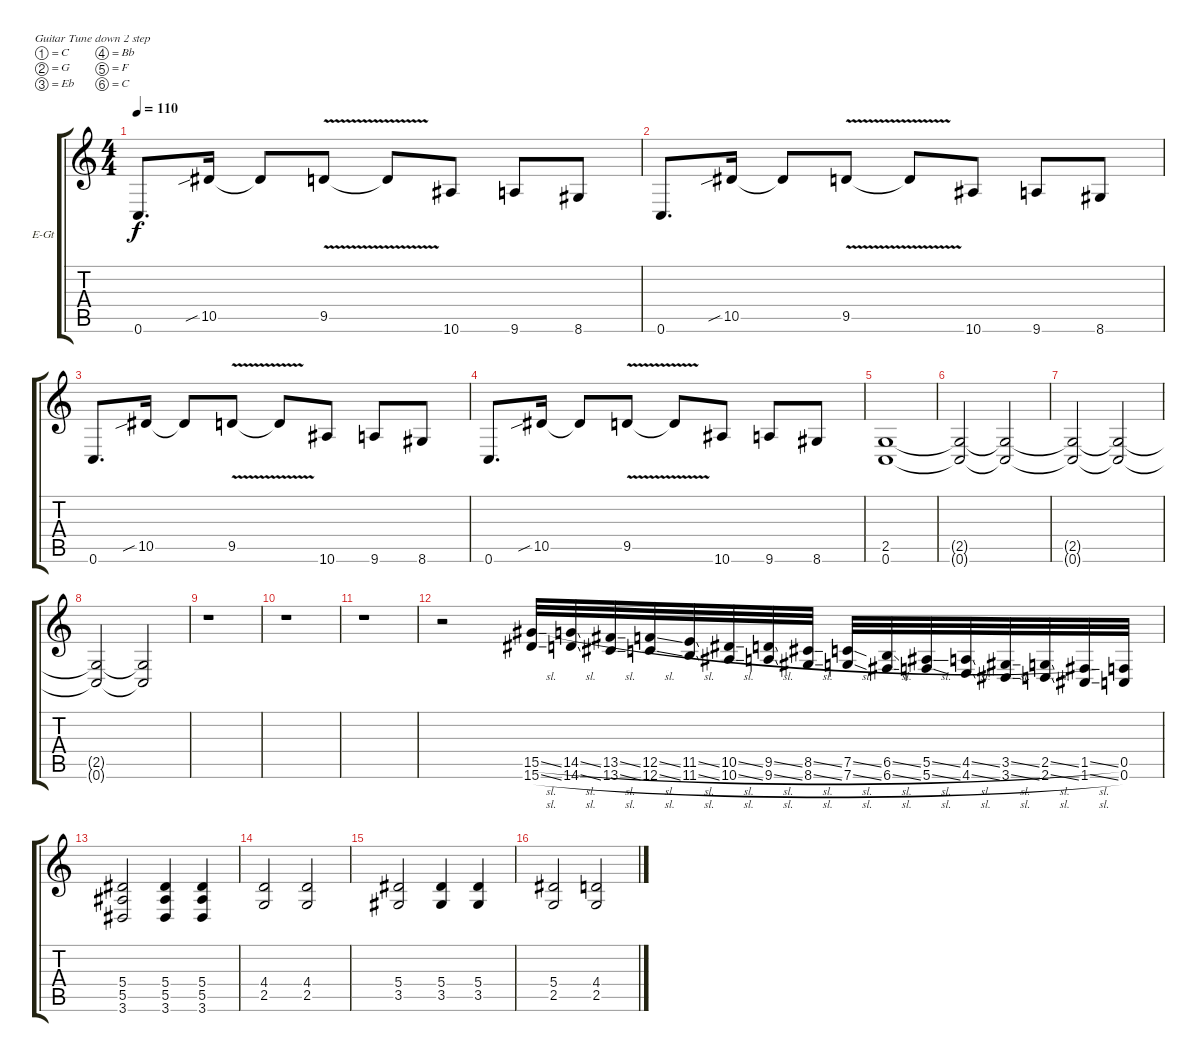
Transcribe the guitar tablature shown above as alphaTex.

\defaultSystemsLayout 4
\bracketExtendMode groupsimilarinstruments
\firstSystemTrackNameOrientation horizontal
\otherSystemsTrackNameOrientation horizontal
\track ("Electric Guitar 1" "E-Gt") {instrument distortionguitar}
\staff {score tabs}
\tuning (C4 G3 Eb3 Bb2 F2 C2)
\ts (4 4)
\tempo 110
\clef g2
\ks c
0.6.8{d dy f} 10.5{sib}.16 10.5{t}.8 9.5{v}.8 9.5{v t}.8 10.6.8 9.6.8 8.6.8 |
0.6.8{d} 10.5{sib}.16 10.5{t}.8 9.5{v}.8 9.5{v t}.8 10.6.8 9.6.8 8.6.8 |
0.6.8{d} 10.5{sib}.16 10.5{t}.8 9.5{v}.8 9.5{v t}.8 10.6.8 9.6.8 8.6.8 |
0.6.8{d} 10.5{sib}.16 10.5{t}.8 9.5{v}.8 9.5{v t}.8 10.6.8 9.6.8 8.6.8 |
(0.6 2.5).1 |
(0.6{t} 2.5{t}).2 (0.6{t} 2.5{t}).2 |
(0.6{t} 2.5{t}).2 (0.6{t} 2.5{t}).2 |
(0.6{t} 2.5{t}).2 (0.6{t} 2.5{t}).2 |
r.1 |
r.1 |
r.1 |
r.2 (15.6{sl} 15.5{sl}).32 (14.6{sl} 14.5{sl}).32 (13.6{sl} 13.5{sl}).32 (12.6{sl} 12.5{sl}).32 (11.6{sl} 11.5{sl}).32 (10.6{sl} 10.5{sl}).32 (9.6{sl} 9.5{sl}).32 (8.6{sl} 8.5{sl}).32 (7.6{sl} 7.5{sl}).32 (6.6{sl} 6.5{sl}).32 (5.6{sl} 5.5{sl}).32 (4.6{sl} 4.5{sl}).32 (3.6{sl} 3.5{sl}).32 (2.6{sl} 2.5{sl}).32 (1.6{sl} 1.5{sl}).32 (0.6 0.5).32 |
(3.6 5.5 5.4).2 (3.6 5.5 5.4).4 (5.4 5.5 3.6).4 |
(2.5 4.4).2 (4.4 2.5).2 |
(3.5 5.4).2 (5.4 3.5).4 (5.4 3.5).4 |
(2.5 5.4).2 (2.5 4.4).2
